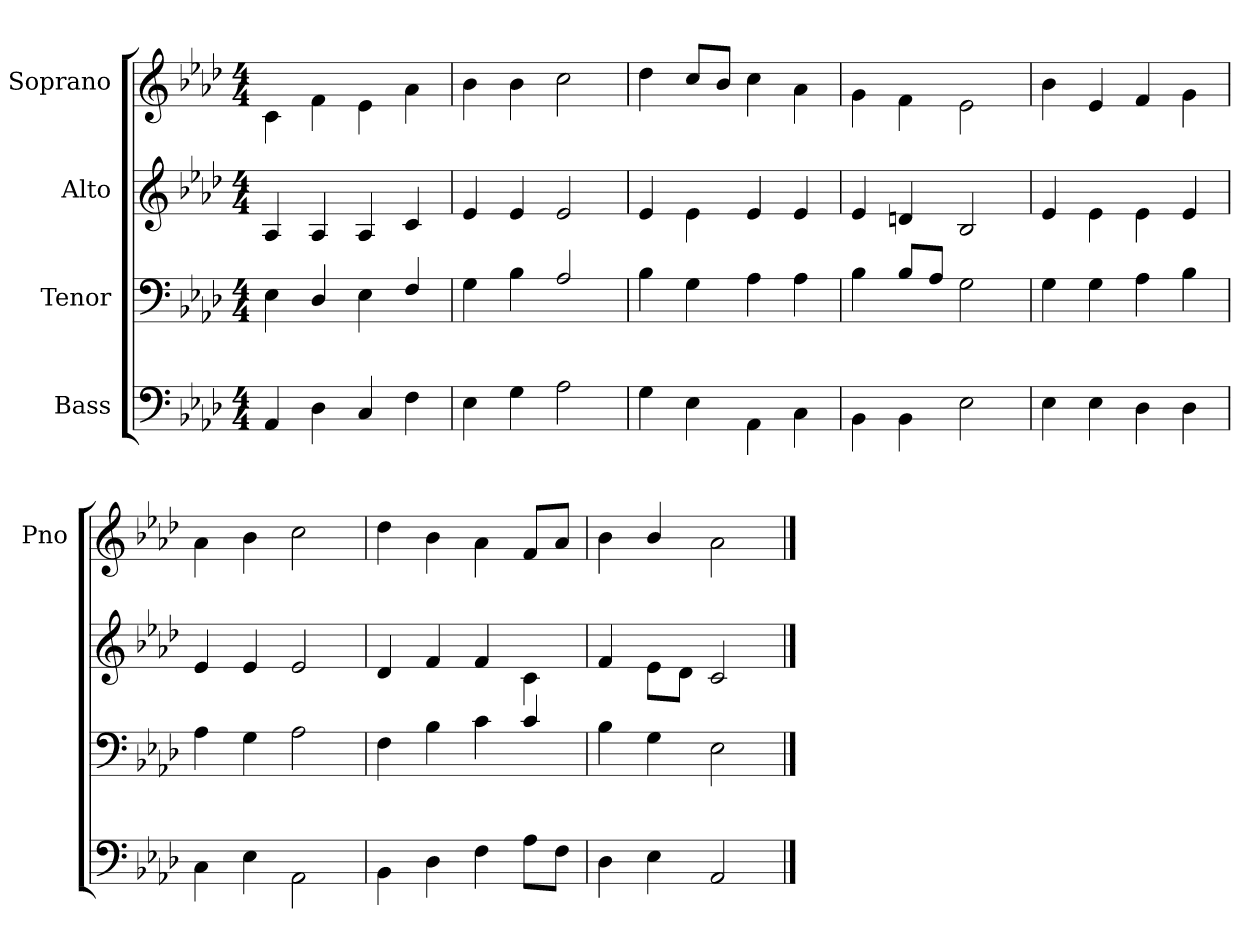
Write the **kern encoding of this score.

**kern	**kern	**kern	**kern
*part4	*part3	*part2	*part1
*staff4	*staff3	*staff2	*staff1
*I"Bass	*I"Tenor	*I"Alto	*I"Soprano
*	*	*	*I'Pno
*clefF4	*clefF4	*clefG2	*clefG2
*k[b-e-a-d-]	*k[b-e-a-d-]	*k[b-e-a-d-]	*k[b-e-a-d-]
*A-:	*A-:	*A-:	*A-:
*M4/4	*M4/4	*M4/4	*M4/4
=	=	=	=
4AA-/	4E-\	4A-/	4c\
4D-\	4D-/	4A-/	4f\
4C/	4E-\	4A-/	4e-\
4F\	4F/	4c/	4a-\
=	=	=	=
4E-\	4G\	4e-/	4b-\
4G\	4B-\	4e-/	4b-\
2A-\	2A-/	2e-/	2cc\
=	=	=	=
4G\	4B-\	4e-/	4dd-\
4E-\	4G\	4e-\	8cc/L
.	.	.	8b-/J
4AA-\	4A-\	4e-/	4cc\
4C\	4A-\	4e-/	4a-\
=	=	=	=
4BB-\	4B-\	4e-/	4g\
4BB-\	8B-/L	4dn/	4f\
.	8A-/J	.	.
2E-\	2G\	2B-/	2e-\
=	=	=	=
4E-\	4G\	4e-/	4b-\
4E-\	4G\	4e-\	4e-/
4D-\	4A-\	4e-\	4f/
4D-\	4B-\	4e-/	4g\
=	=	=	=
4C\	4A-\	4e-/	4a-\
4E-\	4G\	4e-/	4b-\
2AA-\	2A-\	2e-/	2cc\
=	=	=	=
4BB-\	4F\	4d-/	4dd-\
4D-\	4B-\	4f/	4b-\
4F\	4c\	4f/	4a-\
8A-\L	4c/	4c\	8f/L
8F\J	.	.	8a-/J
=	=	=	=
4D-\	4B-\	4f/	4b-\
4E-\	4G\	8e-\L	4b-/
.	.	8d-\J	.
2AA-/	2E-\	2c/	2a-\
==	==	==	==
*-	*-	*-	*-
